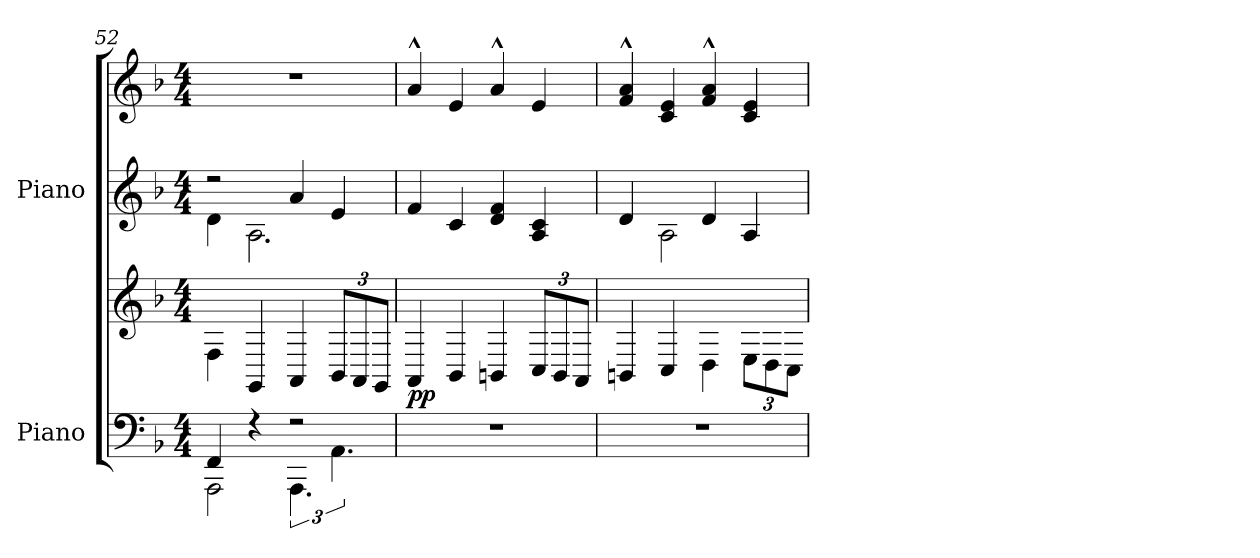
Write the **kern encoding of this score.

**kern	**kern	**dynam	**kern	**kern
*part2	*part2	*part2	*part1	*part1
*staff4	*staff3	*staff3/4	*staff2	*staff1
*I"Piano	*	*	*I"Piano	*
*I'Pno.	*	*	*I'Pno.	*
*clefF4	*clefG2	*	*clefG2	*clefG2
*k[b-]	*k[b-]	*	*k[b-]	*k[b-]
*M4/4	*M4/4	*	*M4/4	*M4/4
=52	=52	=52	=52	=52
*^	*	*	*^	*
4FF/	2AAA\	4F\	.	2r	4d\	1r
4r	.	4GG/	.	.	2.A\	.
2r	6.AAA\	4AA/	.	4a/	.	.
*	*	*Xbrackettup	*	*	*	*
.	6.AA\	12BB-/L	.	4e/	.	.
.	.	12AA/	.	.	.	.
.	.	12GG/J	.	.	.	.
*v	*v	*	*	*v	*v	*
=53	=53	=53	=53	=53
!	!	!LO:DY:b	!	!
1r	4AA/	pp	4f/	4a^^/
.	4BB-/	.	4c/	4e/
.	4BBn/	.	4d/ 4f/	4a^^/
.	12C/L	.	4A/ 4c/	4e/
.	12BB/	.	.	.
.	12AA/J	.	.	.
=54	=54	=54	=54	=54
*	*	*	*^	*
1r	4BBn/	.	4d/	2ryy	4f/^^ 4a/^^
.	4C/	.	2A\	.	4c/ 4e/
.	4D\	.	.	4d/	4f/^^ 4a/^^
.	12E\L	.	4A/	4ryy	4c/ 4e/
.	12D\	.	.	.	.
.	12C\J	.	.	.	.
*	*	*	*v	*v	*
=	=	=	=	=
*-	*-	*-	*-	*-
